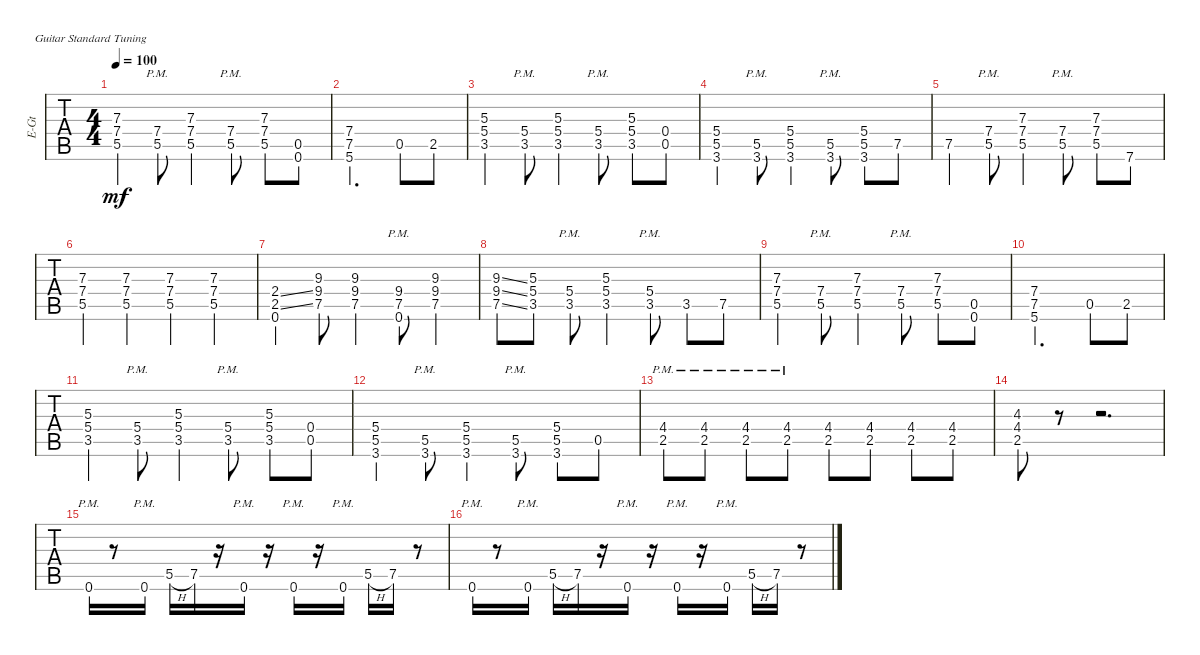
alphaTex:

\defaultSystemsLayout 4
\bracketExtendMode groupsimilarinstruments
\otherSystemsTrackNameOrientation horizontal
\track ("Matthew" "E-Gt") {instrument distortionguitar}
\staff {tabs}
\tuning (E4 B3 G3 D3 A2 E2)
\ts (4 4)
\tempo 100
\clef g2
\ks c
(5.5 7.4 7.3).4{dy mf} (5.5{pm} 7.4{pm}).8 (5.5 7.4 7.3).4 (5.5{pm} 7.4{pm}).8 (5.5 7.4 7.3).8 (0.5 0.6).8 |
(5.6 7.5 7.4).2{d} 0.5.8 2.5.8 |
(3.5 5.4 5.3).4 (3.5{pm} 5.4{pm}).8 (3.5 5.4 5.3).4 (3.5{pm} 5.4{pm}).8 (3.5 5.4 5.3).8 (0.5 0.4).8 |
(3.6 5.5 5.4).4 (3.6{pm} 5.5{pm}).8 (3.6 5.5 5.4).4 (3.6{pm} 5.5{pm}).8 (3.6 5.5 5.4).8 7.5.8 |
7.5.4 (5.5{pm} 7.4{pm}).8 (5.5 7.4 7.3).4 (5.5{pm} 7.4{pm}).8 (5.5 7.4 7.3).8 7.6.8 |
(5.5 7.4 7.3).4 (5.5 7.4 7.3).4 (5.5 7.4 7.3).4 (5.5 7.4 7.3).4 |
(0.6 2.5{ss} 2.4{ss}).4 (7.5 9.4 9.3).8 (7.5 9.4 9.3).4 (7.5{pm} 9.4{pm} 0.6{pm}).8 (7.5 9.4 9.3).4 |
(7.5{ss} 9.4{ss} 9.3{ss}).8 (3.5 5.4 5.3).8 (3.5{pm} 5.4{pm}).8 (3.5 5.4 5.3).4 (3.5{pm} 5.4{pm}).8 3.5.8 7.5.8 |
(5.5 7.4 7.3).4 (5.5{pm} 7.4{pm}).8 (5.5 7.4 7.3).4 (5.5{pm} 7.4{pm}).8 (5.5 7.4 7.3).8 (0.5 0.6).8 |
(5.6 7.5 7.4).2{d} 0.5.8 2.5.8 |
(3.5 5.4 5.3).4 (3.5{pm} 5.4{pm}).8 (3.5 5.4 5.3).4 (3.5{pm} 5.4{pm}).8 (3.5 5.4 5.3).8 (0.5 0.4).8 |
(3.6 5.5 5.4).4 (3.6{pm} 5.5{pm}).8 (3.6 5.5 5.4).4 (3.6{pm} 5.5{pm}).8 (3.6 5.5 5.4).8 0.5.8 |
(2.5{pm} 4.4{pm acc #}).8 (2.5{pm} 4.4{pm acc #}).8 (2.5{pm} 4.4{pm acc #}).8 (2.5{pm} 4.4{pm acc #}).8 (2.5 4.4{acc #}).8 (2.5 4.4{acc #}).8 (2.5 4.4{acc #}).8 (4.4{acc #} 2.5).8 |
(2.5 4.4{acc #} 4.3).8 r.8 r.2{d} |
0.6{pm}.16 r.8 0.6{pm}.16 5.5{h}.16 7.5.16 r.16 0.6{pm}.16 r.16 0.6{pm}.16 r.16 0.6{pm}.16 5.5{h}.16 7.5.16 r.8 |
0.6{pm}.16 r.8 0.6{pm}.16 5.5{h}.16 7.5.16 r.16 0.6{pm}.16 r.16 0.6{pm}.16 r.16 0.6{pm}.16 5.5{h}.16 7.5.16 r.8
